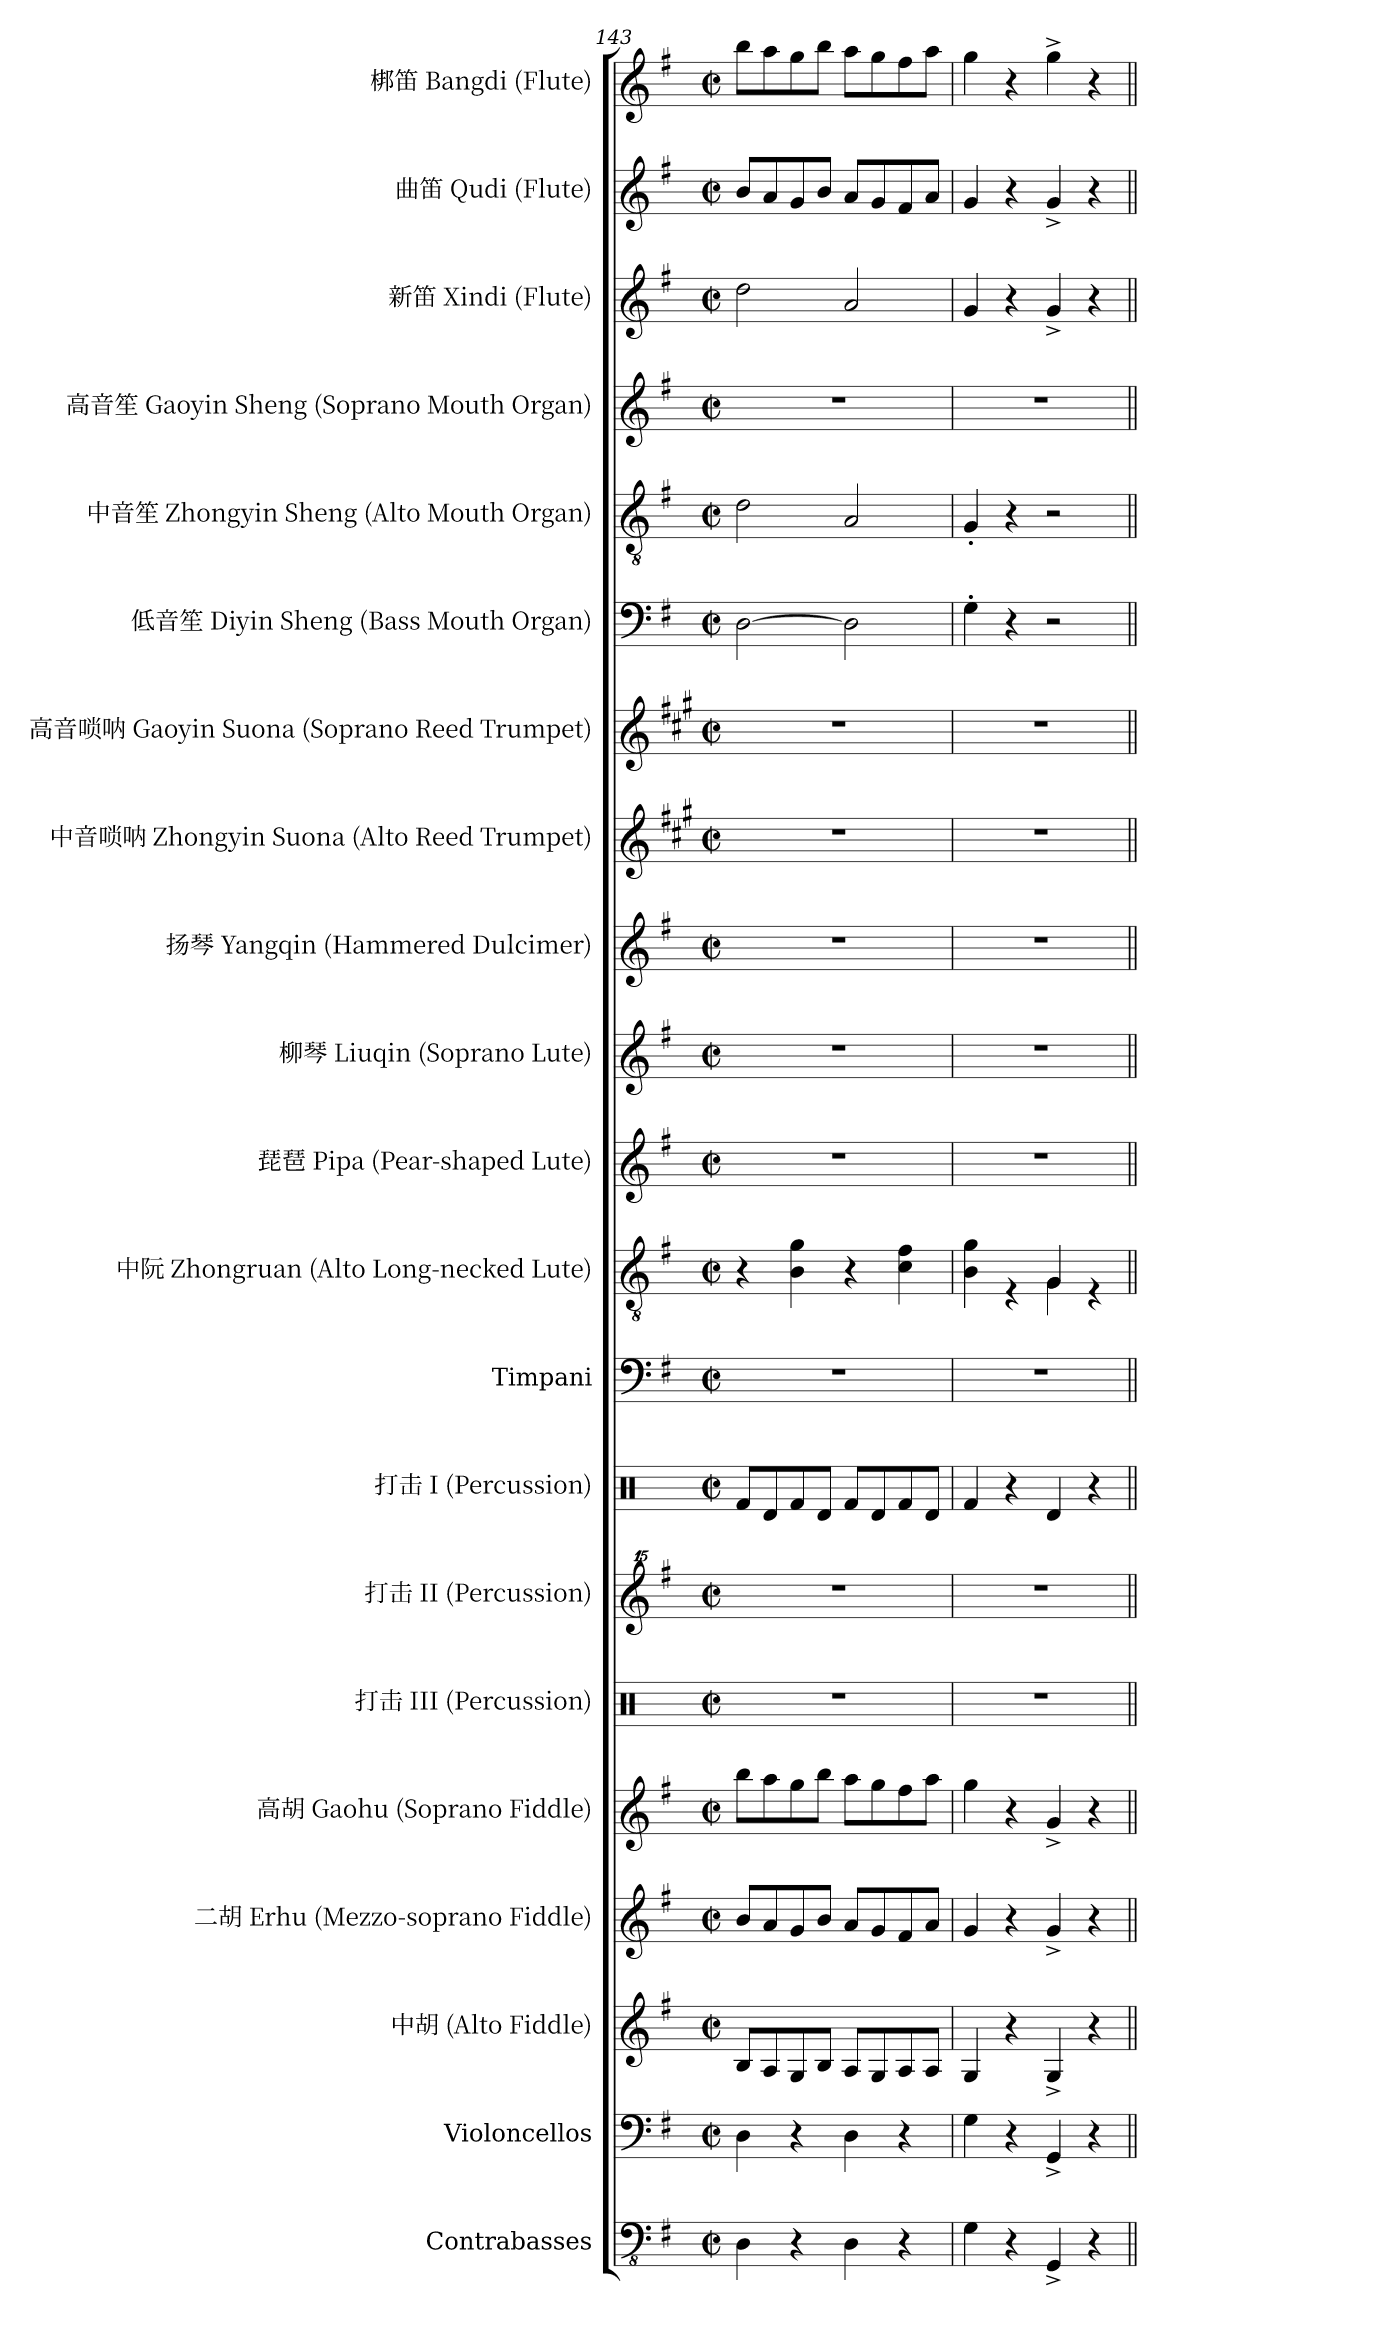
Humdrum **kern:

**kern	**kern	**kern	**kern	**kern	**kern	**kern	**kern	**kern	**kern	**kern	**kern	**kern	**kern	**kern	**kern	**kern	**kern	**kern	**kern	**kern
*part21	*part20	*part19	*part18	*part17	*part16	*part15	*part14	*part13	*part12	*part11	*part10	*part9	*part8	*part7	*part6	*part5	*part4	*part3	*part2	*part1
*staff21	*staff20	*staff19	*staff18	*staff17	*staff16	*staff15	*staff14	*staff13	*staff12	*staff11	*staff10	*staff9	*staff8	*staff7	*staff6	*staff5	*staff4	*staff3	*staff2	*staff1
*I"Contrabasses	*I"Violoncellos	*I"中胡 (Alto Fiddle)	*I"二胡 Erhu (Mezzo-soprano Fiddle)	*I"高胡 Gaohu (Soprano Fiddle)	*I"打击 III (Percussion)	*I"打击 II (Percussion)	*I"打击 I (Percussion)	*I"Timpani	*I"中阮 Zhongruan (Alto Long-necked Lute)	*I"琵琶 Pipa (Pear-shaped Lute)	*I"柳琴 Liuqin (Soprano Lute)	*I"扬琴 Yangqin  (Hammered Dulcimer)	*I"中音唢呐 Zhongyin Suona (Alto Reed Trumpet)	*I"高音唢呐 Gaoyin Suona (Soprano Reed Trumpet)	*I"低音笙 Diyin Sheng (Bass Mouth Organ)	*I"中音笙 Zhongyin Sheng (Alto Mouth Organ)	*I"高音笙 Gaoyin Sheng (Soprano Mouth Organ)	*I"新笛 Xindi (Flute)	*I"曲笛 Qudi (Flute)	*I"梆笛 Bangdi (Flute)
*I'Cbs.	*I'Vcs.	*	*	*	*I'打击 III	*I'打击 II	*I'打击 I	*I'Timp.	*	*	*	*	*	*	*	*	*	*	*	*
*clefFv4	*clefF4	*clefG2	*clefG2	*clefG2	*clefX	*clefG^^2	*clefX	*clefF4	*clefGv2	*clefG2	*clefG2	*clefG2	*clefG2	*clefG2	*clefF4	*clefGv2	*clefG2	*clefG2	*clefG2	*clefG2
*	*	*	*	*	*	*	*	*	*	*ITrd7c12	*	*	*ITrd1c2	*ITrd1c2	*	*	*	*	*	*
*k[f#]	*k[f#]	*k[f#]	*k[f#]	*k[f#]	*k[]	*k[f#]	*k[]	*k[f#]	*k[f#]	*k[f#]	*k[f#]	*k[f#]	*k[f#]	*k[f#]	*k[f#]	*k[f#]	*k[f#]	*k[f#]	*k[f#]	*k[f#]
*M2/2	*M2/2	*M2/2	*M2/2	*M2/2	*M2/2	*M2/2	*M2/2	*M2/2	*M2/2	*M2/2	*M2/2	*M2/2	*M2/2	*M2/2	*M2/2	*M2/2	*M2/2	*M2/2	*M2/2	*M2/2
*met(c|)	*met(c|)	*met(c|)	*met(c|)	*met(c|)	*met(c|)	*met(c|)	*met(c|)	*met(c|)	*met(c|)	*met(c|)	*met(c|)	*met(c|)	*met(c|)	*met(c|)	*met(c|)	*met(c|)	*met(c|)	*met(c|)	*met(c|)	*met(c|)
=143	=143	=143	=143	=143	=143	=143	=143	=143	=143	=143	=143	=143	=143	=143	=143	=143	=143	=143	=143	=143
4DD\	4D\	8B/L	8b/L	8bb\L	1r	1r	8Rf/L	1r	4r	1r	1r	1r	1r	1r	[2D\	2d\	1r	2dd\	8b/L	8bb\L
.	.	8A/	8a/	8aa\	.	.	8Rd/	.	.	.	.	.	.	.	.	.	.	.	8a/	8aa\
4r	4r	8G/	8g/	8gg\	.	.	8Rf/	.	4B\ 4g\	.	.	.	.	.	.	.	.	.	8g/	8gg\
.	.	8B/J	8b/J	8bb\J	.	.	8Rd/J	.	.	.	.	.	.	.	.	.	.	.	8b/J	8bb\J
4DD\	4D\	8A/L	8a/L	8aa\L	.	.	8Rf/L	.	4r	.	.	.	.	.	2D\]	2A/	.	2a/	8a/L	8aa\L
.	.	8G/	8g/	8gg\	.	.	8Rd/	.	.	.	.	.	.	.	.	.	.	.	8g/	8gg\
4r	4r	8A/	8f#/	8ff#\	.	.	8Rf/	.	4c\ 4f#\	.	.	.	.	.	.	.	.	.	8f#/	8ff#\
.	.	8A/J	8a/J	8aa\J	.	.	8Rd/J	.	.	.	.	.	.	.	.	.	.	.	8a/J	8aa\J
=144	=144	=144	=144	=144	=144	=144	=144	=144	=144	=144	=144	=144	=144	=144	=144	=144	=144	=144	=144	=144
*	*	*	*	*	*	*	*	*	*^	*	*	*	*	*	*	*	*	*	*	*
4GG\	4G\	4G/	4g/	4gg\	1r	1r	4Rf/	1r	4B\ 4g\	2ryy	1r	1r	1r	1r	1r	4G'\	4G'/	1r	4g/	4g/	4gg\
4r	4r	4r	4r	4r	.	.	4r	.	4rE	.	.	.	.	.	.	4r	4r	.	4r	4r	4r
4GGG^/	4GG^/	4G^/	4g^/	4g^/	.	.	4Rd/	.	4G/	4G\	.	.	.	.	.	2r	2r	.	4g^/	4g^/	4gg^\
4r	4r	4r	4r	4r	.	.	4r	.	4rE	4ryy	.	.	.	.	.	.	.	.	4r	4r	4r
*	*	*	*	*	*	*	*	*	*v	*v	*	*	*	*	*	*	*	*	*	*	*
=||	=||	=||	=||	=||	=||	=||	=||	=||	=||	=||	=||	=||	=||	=||	=||	=||	=||	=||	=||	=||
*-	*-	*-	*-	*-	*-	*-	*-	*-	*-	*-	*-	*-	*-	*-	*-	*-	*-	*-	*-	*-
